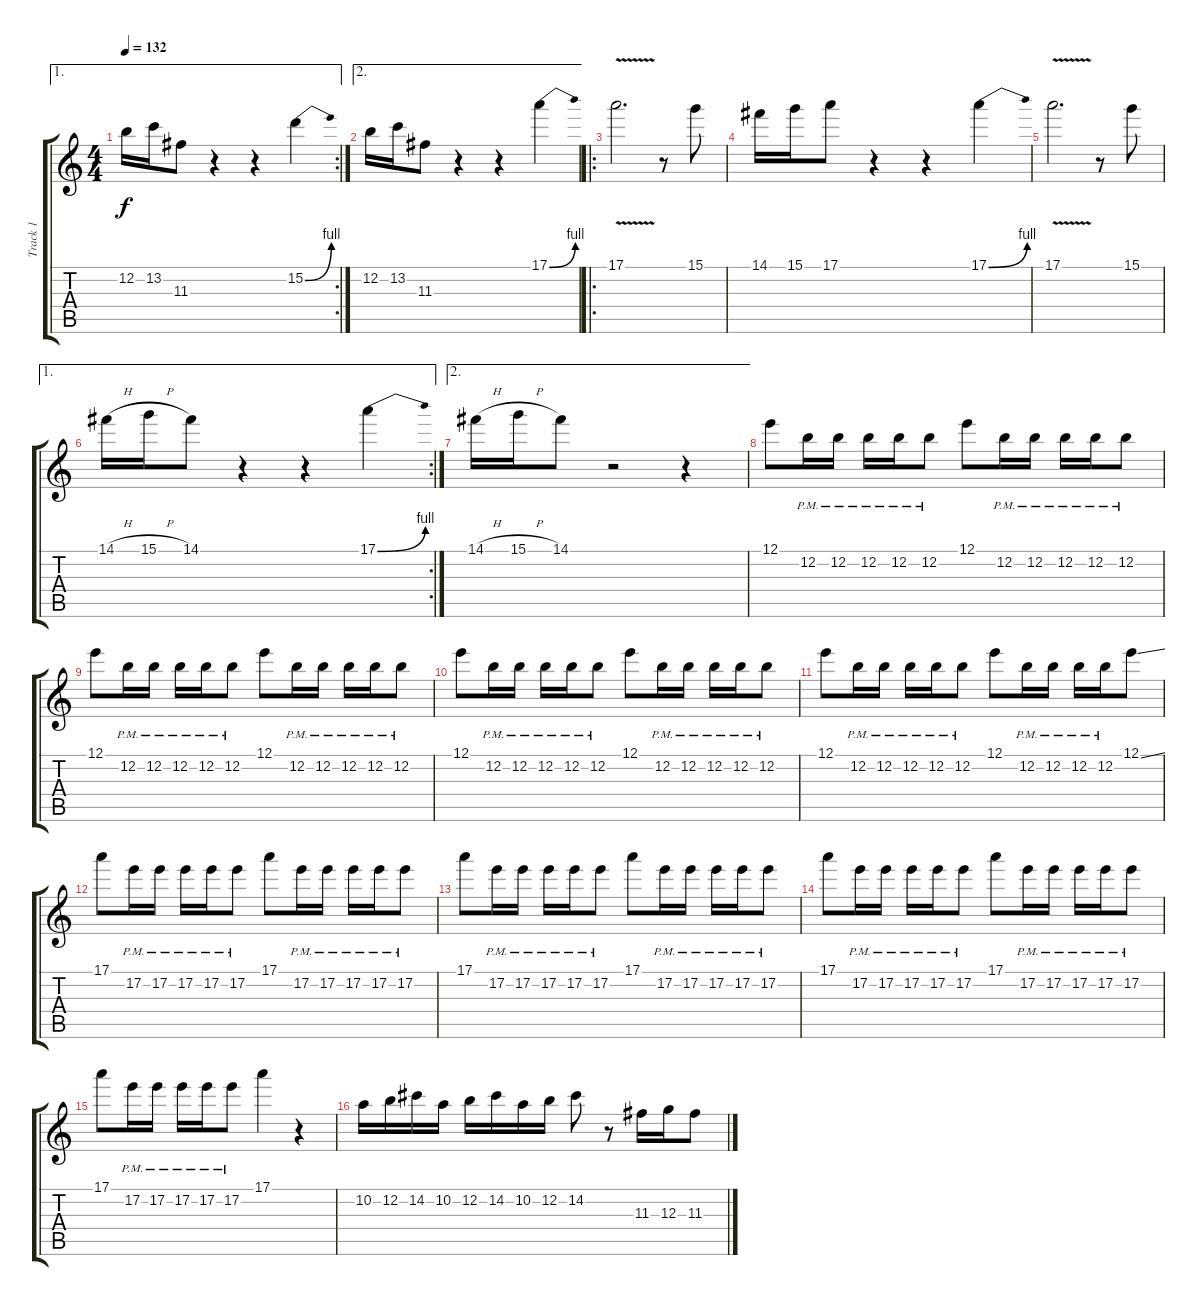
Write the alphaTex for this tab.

\track ("Track 1" "Track 1") {instrument acousticguitarsteel}
\staff {score tabs}
\tuning (E4 B3 G3 D3 A2 E2) {hide}
\ae 1
\rc 2
\ts (4 4)
\tempo 132
\clef g2
\ks c
12.2.16{dy f} 13.2.16 11.3.8 r.4 r.4 15.2{be (bend 0 0 60 4)}.4 |
\ae 2
12.2.16 13.2.16 11.3.8 r.4 r.4 17.1{be (bend 0 0 60 4)}.4 |
\ro
17.1{v}.2{d} r.8 15.1.8 |
14.1.16 15.1.16 17.1.8 r.4 r.4 17.1{be (bend 0 0 60 4)}.4 |
17.1{v}.2{d} r.8 15.1.8 |
\ae 1
\rc 2
14.1{h}.16 15.1{h}.16 14.1.8 r.4 r.4 17.1{be (bend 0 0 60 4)}.4 |
\ae 2
14.1{h}.16 15.1{h}.16 14.1.8 r.2 r.4 |
12.1.8 12.2{pm}.16 12.2{pm}.16 12.2{pm}.16 12.2{pm}.16 12.2{pm}.8 12.1.8 12.2{pm}.16 12.2{pm}.16 12.2{pm}.16 12.2{pm}.16 12.2{pm}.8 |
12.1.8 12.2{pm}.16 12.2{pm}.16 12.2{pm}.16 12.2{pm}.16 12.2{pm}.8 12.1.8 12.2{pm}.16 12.2{pm}.16 12.2{pm}.16 12.2{pm}.16 12.2{pm}.8 |
12.1.8 12.2{pm}.16 12.2{pm}.16 12.2{pm}.16 12.2{pm}.16 12.2{pm}.8 12.1.8 12.2{pm}.16 12.2{pm}.16 12.2{pm}.16 12.2{pm}.16 12.2{pm}.8 |
12.1.8 12.2{pm}.16 12.2{pm}.16 12.2{pm}.16 12.2{pm}.16 12.2{pm}.8 12.1.8 12.2{pm}.16 12.2{pm}.16 12.2{pm}.16 12.2{pm}.16 12.1{ss}.8 |
17.1.8 17.2{pm}.16 17.2{pm}.16 17.2{pm}.16 17.2{pm}.16 17.2{pm}.8 17.1.8 17.2{pm}.16 17.2{pm}.16 17.2{pm}.16 17.2{pm}.16 17.2{pm}.8 |
17.1.8 17.2{pm}.16 17.2{pm}.16 17.2{pm}.16 17.2{pm}.16 17.2{pm}.8 17.1.8 17.2{pm}.16 17.2{pm}.16 17.2{pm}.16 17.2{pm}.16 17.2{pm}.8 |
17.1.8 17.2{pm}.16 17.2{pm}.16 17.2{pm}.16 17.2{pm}.16 17.2{pm}.8 17.1.8 17.2{pm}.16 17.2{pm}.16 17.2{pm}.16 17.2{pm}.16 17.2{pm}.8 |
17.1.8 17.2{pm}.16 17.2{pm}.16 17.2{pm}.16 17.2{pm}.16 17.2{pm}.8 17.1.4 r.4 |
10.2.16 12.2.16 14.2.16 10.2.16 12.2.16 14.2.16 10.2.16 12.2.16 14.2.8 r.8 11.3.16 12.3.16 11.3.8
